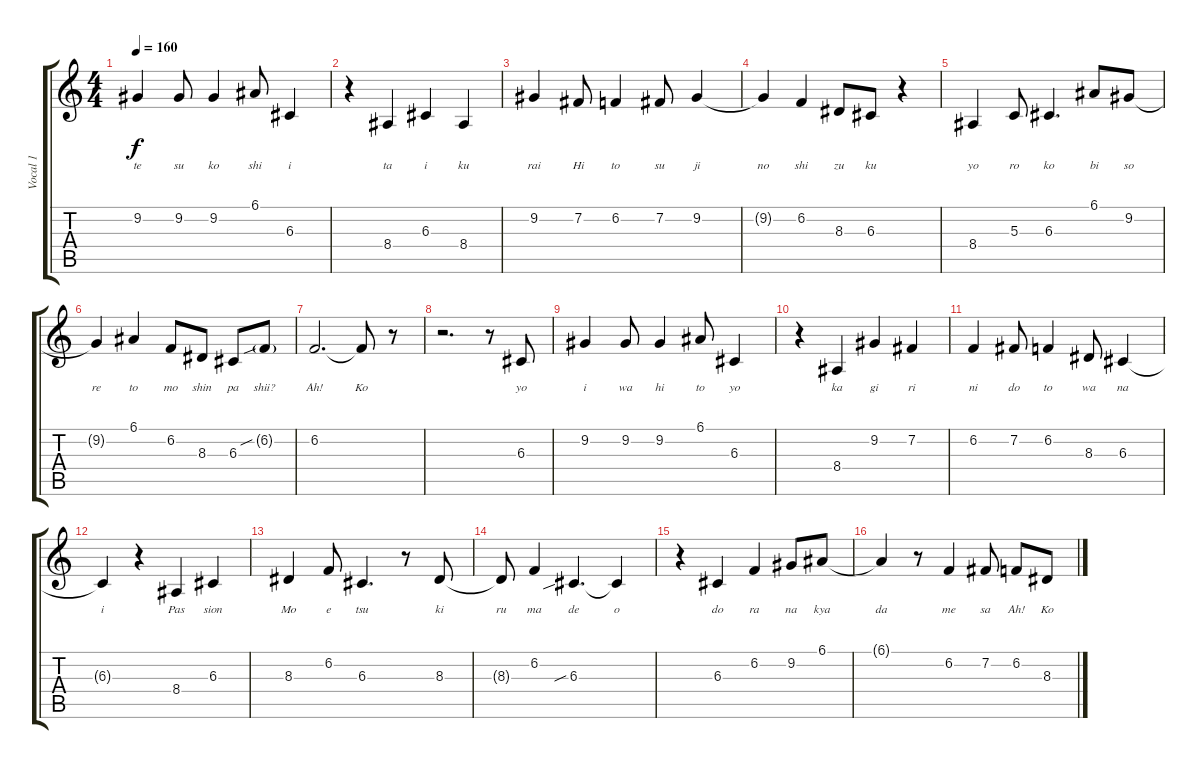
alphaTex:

\track ("Vocal 1" "Vocal 1") {instrument clarinet}
\staff {score tabs}
\tuning (E4 B3 G3 D3 A2 E2) {hide}
\ts (4 4)
\tempo 160
\clef g2
\ks c
9.2.4{lyrics (0 "te") lyrics (1 "") lyrics (2 "") lyrics (3 "") lyrics (4 "") dy f} 9.2.8{lyrics (0 "su") lyrics (1 "") lyrics (2 "") lyrics (3 "") lyrics (4 "")} 9.2.4{lyrics (0 "ko") lyrics (1 "") lyrics (2 "") lyrics (3 "") lyrics (4 "")} 6.1.8{lyrics (0 "shi") lyrics (1 "") lyrics (2 "") lyrics (3 "") lyrics (4 "")} 6.3.4{lyrics (0 "i") lyrics (1 "") lyrics (2 "") lyrics (3 "") lyrics (4 "")} |
r.4 8.4.4{lyrics (0 "ta") lyrics (1 "") lyrics (2 "") lyrics (3 "") lyrics (4 "")} 6.3.4{lyrics (0 "i") lyrics (1 "") lyrics (2 "") lyrics (3 "") lyrics (4 "")} 8.4.4{lyrics (0 "ku") lyrics (1 "") lyrics (2 "") lyrics (3 "") lyrics (4 "")} |
9.2.4{lyrics (0 "rai") lyrics (1 "") lyrics (2 "") lyrics (3 "") lyrics (4 "")} 7.2.8{lyrics (0 "Hi") lyrics (1 "") lyrics (2 "") lyrics (3 "") lyrics (4 "")} 6.2.4{lyrics (0 "to") lyrics (1 "") lyrics (2 "") lyrics (3 "") lyrics (4 "")} 7.2.8{lyrics (0 "su") lyrics (1 "") lyrics (2 "") lyrics (3 "") lyrics (4 "")} 9.2.4{lyrics (0 "ji") lyrics (1 "") lyrics (2 "") lyrics (3 "") lyrics (4 "")} |
9.2{t}.4{lyrics (0 "no") lyrics (1 "") lyrics (2 "") lyrics (3 "") lyrics (4 "")} 6.2.4{lyrics (0 "shi") lyrics (1 "") lyrics (2 "") lyrics (3 "") lyrics (4 "")} 8.3.8{lyrics (0 "zu") lyrics (1 "") lyrics (2 "") lyrics (3 "") lyrics (4 "")} 6.3.8{lyrics (0 "ku") lyrics (1 "") lyrics (2 "") lyrics (3 "") lyrics (4 "")} r.4 |
8.4.4{lyrics (0 "yo") lyrics (1 "") lyrics (2 "") lyrics (3 "") lyrics (4 "")} 5.3.8{lyrics (0 "ro") lyrics (1 "") lyrics (2 "") lyrics (3 "") lyrics (4 "")} 6.3.4{d lyrics (0 "ko") lyrics (1 "") lyrics (2 "") lyrics (3 "") lyrics (4 "")} 6.1.8{lyrics (0 "bi") lyrics (1 "") lyrics (2 "") lyrics (3 "") lyrics (4 "")} 9.2.8{lyrics (0 "so") lyrics (1 "") lyrics (2 "") lyrics (3 "") lyrics (4 "")} |
9.2{t}.4{lyrics (0 "re") lyrics (1 "") lyrics (2 "") lyrics (3 "") lyrics (4 "")} 6.1.4{lyrics (0 "to") lyrics (1 "") lyrics (2 "") lyrics (3 "") lyrics (4 "")} 6.2.8{lyrics (0 "mo") lyrics (1 "") lyrics (2 "") lyrics (3 "") lyrics (4 "")} 8.3.8{lyrics (0 "shin") lyrics (1 "") lyrics (2 "") lyrics (3 "") lyrics (4 "")} 6.3.8{lyrics (0 "pa") lyrics (1 "") lyrics (2 "") lyrics (3 "") lyrics (4 "")} 6.2{sib g}.8{lyrics (0 "shii?") lyrics (1 "") lyrics (2 "") lyrics (3 "") lyrics (4 "")} |
6.2.2{d lyrics (0 "Ah!") lyrics (1 "") lyrics (2 "") lyrics (3 "") lyrics (4 "")} 6.2{t}.8{lyrics (0 "Ko") lyrics (1 "") lyrics (2 "") lyrics (3 "") lyrics (4 "")} r.8 |
r.2{d} r.8 6.3.8{lyrics (0 "yo") lyrics (1 "") lyrics (2 "") lyrics (3 "") lyrics (4 "")} |
9.2.4{lyrics (0 "i") lyrics (1 "") lyrics (2 "") lyrics (3 "") lyrics (4 "")} 9.2.8{lyrics (0 "wa") lyrics (1 "") lyrics (2 "") lyrics (3 "") lyrics (4 "")} 9.2.4{lyrics (0 "hi") lyrics (1 "") lyrics (2 "") lyrics (3 "") lyrics (4 "")} 6.1.8{lyrics (0 "to") lyrics (1 "") lyrics (2 "") lyrics (3 "") lyrics (4 "")} 6.3.4{lyrics (0 "yo") lyrics (1 "") lyrics (2 "") lyrics (3 "") lyrics (4 "")} |
r.4 8.4.4{lyrics (0 "ka") lyrics (1 "") lyrics (2 "") lyrics (3 "") lyrics (4 "")} 9.2.4{lyrics (0 "gi") lyrics (1 "") lyrics (2 "") lyrics (3 "") lyrics (4 "")} 7.2.4{lyrics (0 "ri") lyrics (1 "") lyrics (2 "") lyrics (3 "") lyrics (4 "")} |
6.2.4{lyrics (0 "ni") lyrics (1 "") lyrics (2 "") lyrics (3 "") lyrics (4 "")} 7.2.8{lyrics (0 "do") lyrics (1 "") lyrics (2 "") lyrics (3 "") lyrics (4 "")} 6.2.4{lyrics (0 "to") lyrics (1 "") lyrics (2 "") lyrics (3 "") lyrics (4 "")} 8.3.8{lyrics (0 "wa") lyrics (1 "") lyrics (2 "") lyrics (3 "") lyrics (4 "")} 6.3.4{lyrics (0 "na") lyrics (1 "") lyrics (2 "") lyrics (3 "") lyrics (4 "")} |
6.3{t}.4{lyrics (0 "i") lyrics (1 "") lyrics (2 "") lyrics (3 "") lyrics (4 "")} r.4 8.4.4{lyrics (0 "Pas") lyrics (1 "") lyrics (2 "") lyrics (3 "") lyrics (4 "")} 6.3.4{lyrics (0 "sion") lyrics (1 "") lyrics (2 "") lyrics (3 "") lyrics (4 "")} |
8.3.4{lyrics (0 "Mo") lyrics (1 "") lyrics (2 "") lyrics (3 "") lyrics (4 "")} 6.2.8{lyrics (0 "e") lyrics (1 "") lyrics (2 "") lyrics (3 "") lyrics (4 "")} 6.3.4{d lyrics (0 "tsu") lyrics (1 "") lyrics (2 "") lyrics (3 "") lyrics (4 "")} r.8 8.3.8{lyrics (0 "ki") lyrics (1 "") lyrics (2 "") lyrics (3 "") lyrics (4 "")} |
8.3{t}.8{lyrics (0 "ru") lyrics (1 "") lyrics (2 "") lyrics (3 "") lyrics (4 "")} 6.2.4{lyrics (0 "ma") lyrics (1 "") lyrics (2 "") lyrics (3 "") lyrics (4 "")} 6.3{sib}.4{d lyrics (0 "de") lyrics (1 "") lyrics (2 "") lyrics (3 "") lyrics (4 "")} 6.3{t}.4{lyrics (0 "o") lyrics (1 "") lyrics (2 "") lyrics (3 "") lyrics (4 "")} |
r.4 6.3.4{lyrics (0 "do") lyrics (1 "") lyrics (2 "") lyrics (3 "") lyrics (4 "")} 6.2.4{lyrics (0 "ra") lyrics (1 "") lyrics (2 "") lyrics (3 "") lyrics (4 "")} 9.2.8{lyrics (0 "na") lyrics (1 "") lyrics (2 "") lyrics (3 "") lyrics (4 "")} 6.1.8{lyrics (0 "kya") lyrics (1 "") lyrics (2 "") lyrics (3 "") lyrics (4 "")} |
6.1{t}.4{lyrics (0 "da") lyrics (1 "") lyrics (2 "") lyrics (3 "") lyrics (4 "")} r.8 6.2.4{lyrics (0 "me") lyrics (1 "") lyrics (2 "") lyrics (3 "") lyrics (4 "")} 7.2.8{lyrics (0 "sa") lyrics (1 "") lyrics (2 "") lyrics (3 "") lyrics (4 "")} 6.2.8{lyrics (0 "Ah!") lyrics (1 "") lyrics (2 "") lyrics (3 "") lyrics (4 "")} 8.3.8{lyrics (0 "Ko") lyrics (1 "") lyrics (2 "") lyrics (3 "") lyrics (4 "")}
